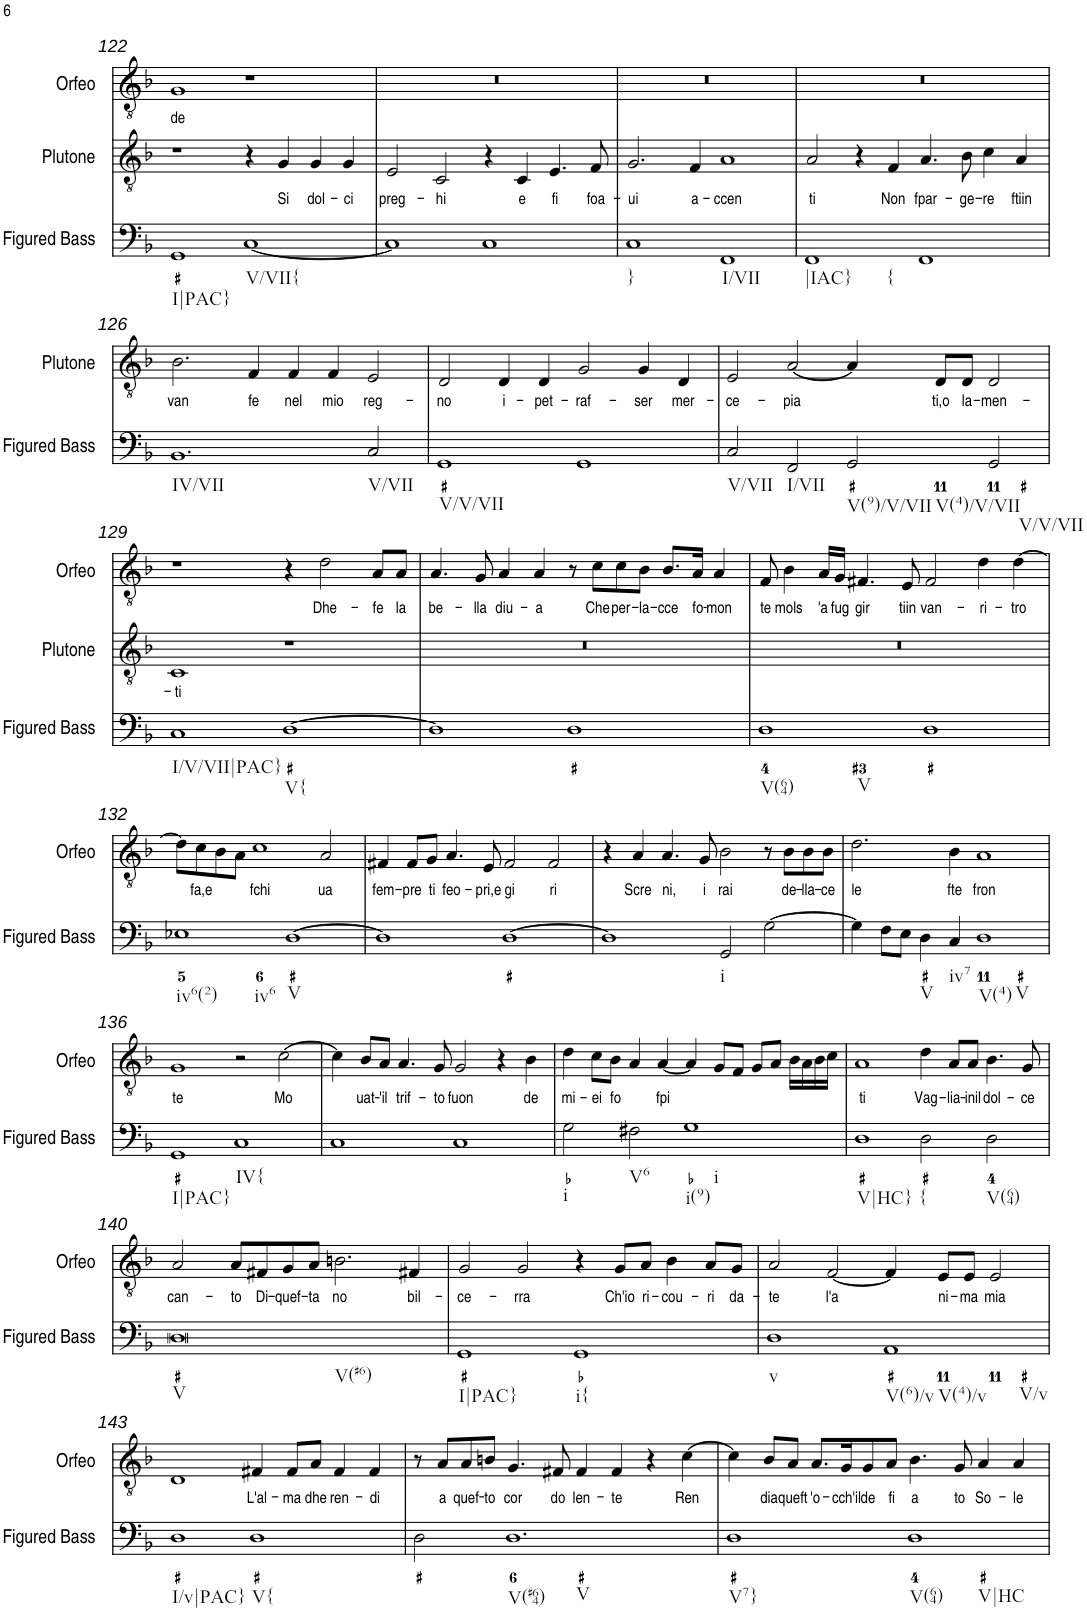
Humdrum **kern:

**kern	**kern	**text	**kern	**text
*part3	*part2	*part2	*part1	*part1
*staff3	*staff2	*staff2	*staff1	*staff1
*I"Figured Bass	*I"Plutone	*	*I"Orfeo	*
*I'Figured Bass	*I'Plutone	*	*I'Orfeo	*
!!LO:PB:g=z
*clefF4	*clefGv2	*	*clefGv2	*
*k[b-]	*k[b-]	*	*k[b-]	*
*M4/2	*M4/2	*	*M4/2	*
=122	=122	=122	=122	=122
!LO:TX:b:t=I|PAC}	!	!	!	!
!	!	!	!	!LO:LY:b
1GG	1r	.	1G	de
!LO:TX:b:t=V/VII{	!	!	!	!
[1C	4r	.	1r	.
!	!	!LO:LY:b	!	!
.	4G/	Si	.	.
!	!	!LO:LY:b	!	!
.	4G/	dol-	.	.
!	!	!LO:LY:b	!	!
.	4G/	-ci	.	.
=123	=123	=123	=123	=123
!	!	!LO:LY:b	!	!
1C]	2E/	preg-	0r	.
!	!	!LO:LY:b	!	!
.	2C/	-hi	.	.
1C	4r	.	.	.
!	!	!LO:LY:b	!	!
.	4C/	e	.	.
!	!	!LO:LY:b	!	!
.	4.E/	fi	.	.
!	!	!LO:LY:b	!	!
.	8F/	foa-	.	.
=124	=124	=124	=124	=124
!LO:TX:b:t=}	!	!	!	!
!	!	!LO:LY:b	!	!
1C	2.G/	-ui	0r	.
!	!	!LO:LY:b	!	!
.	4F/	a-	.	.
!LO:TX:b:t=I/VII	!	!	!	!
!	!	!LO:LY:b	!	!
1FF	1A	-ccen	.	.
=125	=125	=125	=125	=125
!LO:TX:b:t=|IAC}	!	!	!	!
!LO:TX:b:t={	!	!	!	!
!	!	!LO:LY:b	!	!
1FF	2A/	ti	0r	.
.	4r	.	.	.
!	!	!LO:LY:b	!	!
.	4F/	Non	.	.
!	!	!LO:LY:b	!	!
1FF	4.A/	fpar-	.	.
!	!	!LO:LY:b	!	!
.	8B-\	-ge-	.	.
!	!	!LO:LY:b	!	!
.	4c\	-re	.	.
!	!	!LO:LY:b	!	!
.	4A/	ftiin	.	.
!!LO:LB:g=z
=126	=126	=126	=126	=126
!LO:TX:b:t=IV/VII	!	!	!	!
!	!	!LO:LY:b	!	!
1.BB-	2.B-\	van	0r	.
!	!	!LO:LY:b	!	!
.	4F/	fe	.	.
!	!	!LO:LY:b	!	!
.	4F/	nel	.	.
!	!	!LO:LY:b	!	!
.	4F/	mio	.	.
!LO:TX:b:t=V/VII	!	!	!	!
!	!	!LO:LY:b	!	!
2C/	2E/	reg-	.	.
=127	=127	=127	=127	=127
!LO:TX:b:t=V/V/VII	!	!	!	!
!	!	!LO:LY:b	!	!
1GG	2D/	-no	0r	.
!	!	!LO:LY:b	!	!
.	4D/	i-	.	.
!	!	!LO:LY:b	!	!
.	4D/	-pet-	.	.
!	!	!LO:LY:b	!	!
1GG	2G/	-raf-	.	.
!	!	!LO:LY:b	!	!
.	4G/	-ser	.	.
!	!	!LO:LY:b	!	!
.	4D/	mer-	.	.
=128	=128	=128	=128	=128
!LO:TX:b:t=V/VII	!	!	!	!
!	!	!LO:LY:b	!	!
2C/	2E/	-ce-	0r	.
!LO:TX:b:t=I/VII	!	!	!	!
!	!	!LO:LY:b	!	!
2FF/	[2A/	-pia	.	.
!LO:TX:b:t=V(9)/V/VII	!	!	!	!
!LO:TX:b:t=V(4)/V/VII	!	!	!	!
2GG/	4A/]	.	.	.
!	!	!LO:LY:b	!	!
.	8D/L	ti,o	.	.
!	!	!LO:LY:b	!	!
.	8D/J	la-	.	.
!LO:TX:b:t=V/V/VII	!	!	!	!
!	!	!LO:LY:b	!	!
2GG/	2D/	-men-	.	.
!!LO:LB:g=z
=129	=129	=129	=129	=129
!LO:TX:b:t=I/V/VII|PAC}	!	!	!	!
!	!	!LO:LY:b	!	!
1C	1C	-ti	1r	.
!LO:TX:b:t=V{	!	!	!	!
[1D	1r	.	4r	.
!	!	!	!	!LO:LY:b
.	.	.	2d\	Dhe-
!	!	!	!	!LO:LY:b
.	.	.	8A/L	-fe
!	!	!	!	!LO:LY:b
.	.	.	8A/J	la
=130	=130	=130	=130	=130
!	!	!	!	!LO:LY:b
1D]	0r	.	4.A/	be-
!	!	!	!	!LO:LY:b
.	.	.	8G/	-lla
!	!	!	!	!LO:LY:b
.	.	.	4A/	diu-
!	!	!	!	!LO:LY:b
.	.	.	4A/	-a
1D	.	.	8r	.
!	!	!	!	!LO:LY:b
.	.	.	8c\L	Che
!	!	!	!	!LO:LY:b
.	.	.	8c\	per-
!	!	!	!	!LO:LY:b
.	.	.	8B-\J	-la-
!	!	!	!	!LO:LY:b
.	.	.	8.B-/L	-cce
!	!	!	!	!LO:LY:b
.	.	.	16A/Jk	fo-
!	!	!	!	!LO:LY:b
.	.	.	4A/	-mon
=131	=131	=131	=131	=131
!LO:TX:b:t=V(64)	!	!	!	!
!LO:TX:b:t=V	!	!	!	!
!	!	!	!	!LO:LY:b
1D	0r	.	8F/	te
!	!	!	!	!LO:LY:b
.	.	.	4B-\	mols
!	!	!	!	!LO:LY:b
.	.	.	16A/LL	'a
!	!	!	!	!LO:LY:b
.	.	.	16G/JJ	fug
!	!	!	!	!LO:LY:b
.	.	.	4.F#X/	gir
!	!	!	!	!LO:LY:b
.	.	.	8E/	tiin
!	!	!	!	!LO:LY:b
1D	.	.	2F#/	van-
!	!	!	!	!LO:LY:b
.	.	.	4d\	-ri-
!	!	!	!	!LO:LY:b
.	.	.	[4d\	-tro
!!LO:LB:g=z
=132	=132	=132	=132	=132
!LO:TX:b:t=iv6(2)	!	!	!	!
!LO:TX:b:t=iv6	!	!	!	!
1E-X	0r	.	8d\L]	.
!	!	!	!	!LO:LY:b
.	.	.	8c\	fa,e
.	.	.	8B-\	.
.	.	.	8A\J	.
!	!	!	!	!LO:LY:b
.	.	.	1c	fchi
!LO:TX:b:t=V	!	!	!	!
[1D	.	.	.	.
!	!	!	!	!LO:LY:b
.	.	.	2A/	ua
=133	=133	=133	=133	=133
!	!	!	!	!LO:LY:b
1D]	0r	.	4F#X/	fem-
!	!	!	!	!LO:LY:b
.	.	.	8F#/L	-pre
!	!	!	!	!LO:LY:b
.	.	.	8G/J	ti
!	!	!	!	!LO:LY:b
.	.	.	4.A/	feo-
!	!	!	!	!LO:LY:b
.	.	.	8E/	-pri,e
!	!	!	!	!LO:LY:b
[1D	.	.	2F#/	gi
!	!	!	!	!LO:LY:b
.	.	.	2F#/	ri
=134	=134	=134	=134	=134
1D]	0r	.	4r	.
!	!	!	!	!LO:LY:b
.	.	.	4A/	Scre
!	!	!	!	!LO:LY:b
.	.	.	4.A/	ni,
!	!	!	!	!LO:LY:b
.	.	.	8G/	i
!LO:TX:b:t=i	!	!	!	!
!	!	!	!	!LO:LY:b
2GG/	.	.	2B-\	rai
[2G\	.	.	8r	.
!	!	!	!	!LO:LY:b
.	.	.	8B-\L	de-
!	!	!	!	!LO:LY:b
.	.	.	8B-\	-lla-
!	!	!	!	!LO:LY:b
.	.	.	8B-\J	-ce
=135	=135	=135	=135	=135
!	!	!	!	!LO:LY:b
4G\]	0r	.	2.d\	le
8F\L	.	.	.	.
8E\J	.	.	.	.
!LO:TX:b:t=V	!	!	!	!
4D\	.	.	.	.
!LO:TX:b:t=iv7	!	!	!	!
!	!	!	!	!LO:LY:b
4C/	.	.	4B-\	fte
!LO:TX:b:t=V(4)	!	!	!	!
!LO:TX:b:t=V	!	!	!	!
!	!	!	!	!LO:LY:b
1D	.	.	1A	fron
!!LO:LB:g=z
=136	=136	=136	=136	=136
!LO:TX:b:t=I|PAC}	!	!	!	!
!	!	!	!	!LO:LY:b
1GG	0r	.	1G	te
!LO:TX:b:t=IV{	!	!	!	!
1C	.	.	2r	.
!	!	!	!	!LO:LY:b
.	.	.	[2c\	Mo
=137	=137	=137	=137	=137
1C	0r	.	4c\]	.
!	!	!	!	!LO:LY:b
.	.	.	8B-/L	uat-
!	!	!	!	!LO:LY:b
.	.	.	8A/J	-'il
!	!	!	!	!LO:LY:b
.	.	.	4.A/	trif-
!	!	!	!	!LO:LY:b
.	.	.	8G/	-to
!	!	!	!	!LO:LY:b
1C	.	.	2G/	fuon
.	.	.	4r	.
!	!	!	!	!LO:LY:b
.	.	.	4B-\	de
=138	=138	=138	=138	=138
!LO:TX:b:t=i	!	!	!	!
!	!	!	!	!LO:LY:b
2G\	0r	.	4d\	mi-
!	!	!	!	!LO:LY:b
.	.	.	8c\L	-ei
!	!	!	!	!LO:LY:b
.	.	.	8B-\J	fo
!LO:TX:b:t=V6	!	!	!	!
2F#X\	.	.	4A/	.
!	!	!	!	!LO:LY:b
.	.	.	[4A/	fpi
!LO:TX:b:t=i(9)	!	!	!	!
!LO:TX:b:t=i	!	!	!	!
1G	.	.	4A/]	.
.	.	.	8G/L	.
.	.	.	8F/J	.
.	.	.	8G/L	.
.	.	.	8A/J	.
.	.	.	16B-\LL	.
.	.	.	16A\	.
.	.	.	16B-\	.
.	.	.	16c\JJ	.
=139	=139	=139	=139	=139
!LO:TX:b:t=V|HC}	!	!	!	!
!	!	!	!	!LO:LY:b
1D	0r	.	1A	ti
!LO:TX:b:t={	!	!	!	!
!	!	!	!	!LO:LY:b
2D\	.	.	4d\	Vag-
!	!	!	!	!LO:LY:b
.	.	.	8A/L	-lia-
!	!	!	!	!LO:LY:b
.	.	.	8A/J	-inil
!LO:TX:b:t=V(64)	!	!	!	!
!	!	!	!	!LO:LY:b
2D\	.	.	4.B-\	dol-
!	!	!	!	!LO:LY:b
.	.	.	8G/	-ce
!!LO:LB:g=z
=140	=140	=140	=140	=140
!LO:TX:b:t=V	!	!	!	!
!LO:TX:b:t=V(#6)	!	!	!	!
!	!	!	!	!LO:LY:b
0D	0r	.	2A/	can-
!	!	!	!	!LO:LY:b
.	.	.	8A/L	-to
!	!	!	!	!LO:LY:b
.	.	.	8F#X/	Di-
!	!	!	!	!LO:LY:b
.	.	.	8G/	-quef-
!	!	!	!	!LO:LY:b
.	.	.	8A/J	-ta
!	!	!	!	!LO:LY:b
.	.	.	2.Bn\	no
!	!	!	!	!LO:LY:b
.	.	.	4F#X/	bil-
=141	=141	=141	=141	=141
!LO:TX:b:t=I|PAC}	!	!	!	!
!	!	!	!	!LO:LY:b
1GG	0r	.	2G/	-ce-
!	!	!	!	!LO:LY:b
.	.	.	2G/	-rra
!LO:TX:b:t=i{	!	!	!	!
1GG	.	.	4r	.
!	!	!	!	!LO:LY:b
.	.	.	8G/L	Ch'io
!	!	!	!	!LO:LY:b
.	.	.	8A/J	ri-
!	!	!	!	!LO:LY:b
.	.	.	4B-\	-cou-
!	!	!	!	!LO:LY:b
.	.	.	8A/L	-ri
!	!	!	!	!LO:LY:b
.	.	.	8G/J	da-
=142	=142	=142	=142	=142
!LO:TX:b:t=v	!	!	!	!
!	!	!	!	!LO:LY:b
1D	0r	.	2A/	te
!	!	!	!	!LO:LY:b
.	.	.	[2F/	l'a
!LO:TX:b:t=V(6)/v	!	!	!	!
!LO:TX:b:t=V(4)/v	!	!	!	!
!LO:TX:b:t=V/v	!	!	!	!
1AA	.	.	4F/]	.
!	!	!	!	!LO:LY:b
.	.	.	8E/L	ni-
!	!	!	!	!LO:LY:b
.	.	.	8E/J	-ma
!	!	!	!	!LO:LY:b
.	.	.	2E/	mia
!!LO:LB:g=z
=143	=143	=143	=143	=143
!LO:TX:b:t=I/v|PAC}	!	!	!	!
1D	0r	.	1D	.
!LO:TX:b:t=V{	!	!	!	!
!	!	!	!	!LO:LY:b
1D	.	.	4F#X/	L'al-
!	!	!	!	!LO:LY:b
.	.	.	8F#/L	-ma
!	!	!	!	!LO:LY:b
.	.	.	8A/J	dhe
!	!	!	!	!LO:LY:b
.	.	.	4F#/	ren-
!	!	!	!	!LO:LY:b
.	.	.	4F#/	-di
=144	=144	=144	=144	=144
2D\	0r	.	8r	.
!	!	!	!	!LO:LY:b
.	.	.	8A/L	a
!	!	!	!	!LO:LY:b
.	.	.	8A/	quef-
!	!	!	!	!LO:LY:b
.	.	.	8Bn/J	-to
!LO:TX:b:t=V(#64)	!	!	!	!
!LO:TX:b:t=V	!	!	!	!
!	!	!	!	!LO:LY:b
1.D	.	.	4.G/	cor
!	!	!	!	!LO:LY:b
.	.	.	8F#X/	do
!	!	!	!	!LO:LY:b
.	.	.	4F#/	len-
!	!	!	!	!LO:LY:b
.	.	.	4F#/	-te
.	.	.	4r	.
!	!	!	!	!LO:LY:b
.	.	.	[4c\	Ren
=145	=145	=145	=145	=145
!LO:TX:b:t=V7}	!	!	!	!
1D	0r	.	4c\]	.
!	!	!	!	!LO:LY:b
.	.	.	8B-/L	dia
!	!	!	!	!LO:LY:b
.	.	.	8A/J	queft
!	!	!	!	!LO:LY:b
.	.	.	8.A/L	'o-
!	!	!	!	!LO:LY:b
.	.	.	16G/K	-cch'il
!	!	!	!	!LO:LY:b
.	.	.	8G/	de
!	!	!	!	!LO:LY:b
.	.	.	8A/J	fi
!LO:TX:b:t=V(64)	!	!	!	!
!LO:TX:b:t=V|HC	!	!	!	!
!	!	!	!	!LO:LY:b
1D	.	.	4.B-\	a
!	!	!	!	!LO:LY:b
.	.	.	8G/	to
!	!	!	!	!LO:LY:b
.	.	.	4A/	So-
!	!	!	!	!LO:LY:b
.	.	.	4A/	-le
=	=	=	=	=
*-	*-	*-	*-	*-
